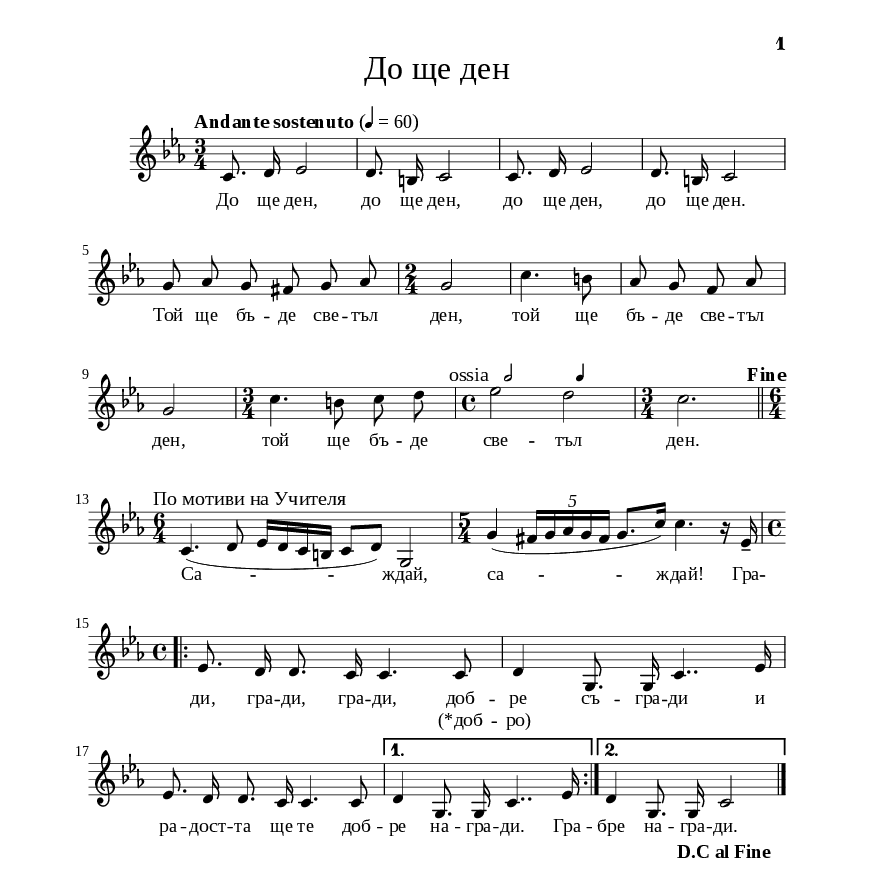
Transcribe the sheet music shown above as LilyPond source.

\version "2.24.4"

% include paper part and global functions
\include "include/globals.ily"

\bookpart {
  \label #'ref116
  \tocItem \markup "До ще ден"
  \include "include/bookpart-paper.ily"
  \score {
    \include "include/score-layout.ily"

    \new Voice \absolute {
      \clef treble
      \key c \minor
      \time 3/4
      \tempoFunc "Andante sostenuto" 4 "60"

      \autoBeamOff

      c'8. d'16 es'2 | d'8. b16 c'2 | c'8. d'16 es'2 |  d'8. b16 c'2 \break |

      g'8 as'8 g'8 fis'8 g'8 as'8 | \time 2/4  g'2 | c''4. b'8 | as'8 g'8 f'8 as'8 \break |

      g'2 | \time 3/4  c''4. b'8 c''8

      \tempo \markup {
        % make tempo note smaller
        \concat {
          \normal-text { "       ossia   "  }
          \fontsize #-4 \general-align #Y #DOWN \note {2} #0.8
          \normal-text { "             "  }
          \fontsize #-4 \general-align #Y #DOWN \note {4} #0.8
          "                                 Fine"
        }
      }

      d''8 | \time 4/4  es''2 d''2 | \time 3/4  | c''2. \bar "||" \break |

      \autoBeamOn

      \time 6/4  \tempo \markup {
        % make tempo note smaller
        \concat {
          \normal-text {"По мотиви на Учителя"}
        }
      } c'4. ( d'8 es'16 d'16 c'16 b16 c'8 d'8 ) g2 | \time 5/4  g'4 ( \once \override TupletBracket.stencil = ##f
      \times 4/5  {
        fis'16 g'16 as'16 g'16 fis'16
      } g'8. c''16 ) c''4. r16 es'16 -- \break |

      \autoBeamOff
      \time 4/4  \repeat volta 2 {
        es'8. d'16 d'8. c'16 c'4. c'8 | d'4 g8. g16 c'4.. es'16 \break |

        es'8. d'16 d'8. c'16 c'4. c'8 |
      }  \alternative {
        { d'4 g8. g16 c'4.. es'16 | }
        { d'4 g8. g16 c'2 }
      }
      \bar "|."
    }

    \addlyrics {
      До  ще
      ден,   до  ще   ден,   до  ще   ден,   до  ще   ден.
      Той   ще   бъ  --  де   све  --  тъл   ден,   той   ще   бъ  --
      де   све  --  тъл   ден,   той   ще   бъ  --  де   све  --  тъл
      ден.   Са  --  ждай,   са  --  ждай!   Гра  --  ди,   гра  --  ди,
      гра  --  ди,   доб  --  ре   съ  --  гра  --  ди   и   ра  --
      дост  --  та   ще   те   доб  --  ре   на  --  гра  --  ди.   Гра
      --  бре   на  --  гра  --  ди.
    }

    \addlyrics {
      \repeat unfold 43 { \skip 2 } (*доб -- ро)
    }

    \header {
      title = \titleFunc #'ref_desc_8 "До ще ден" "Do šte den"
    }

    \midi{}
  } % score


  \markup \dc-one "D.C al Fine"



} % bookpart
